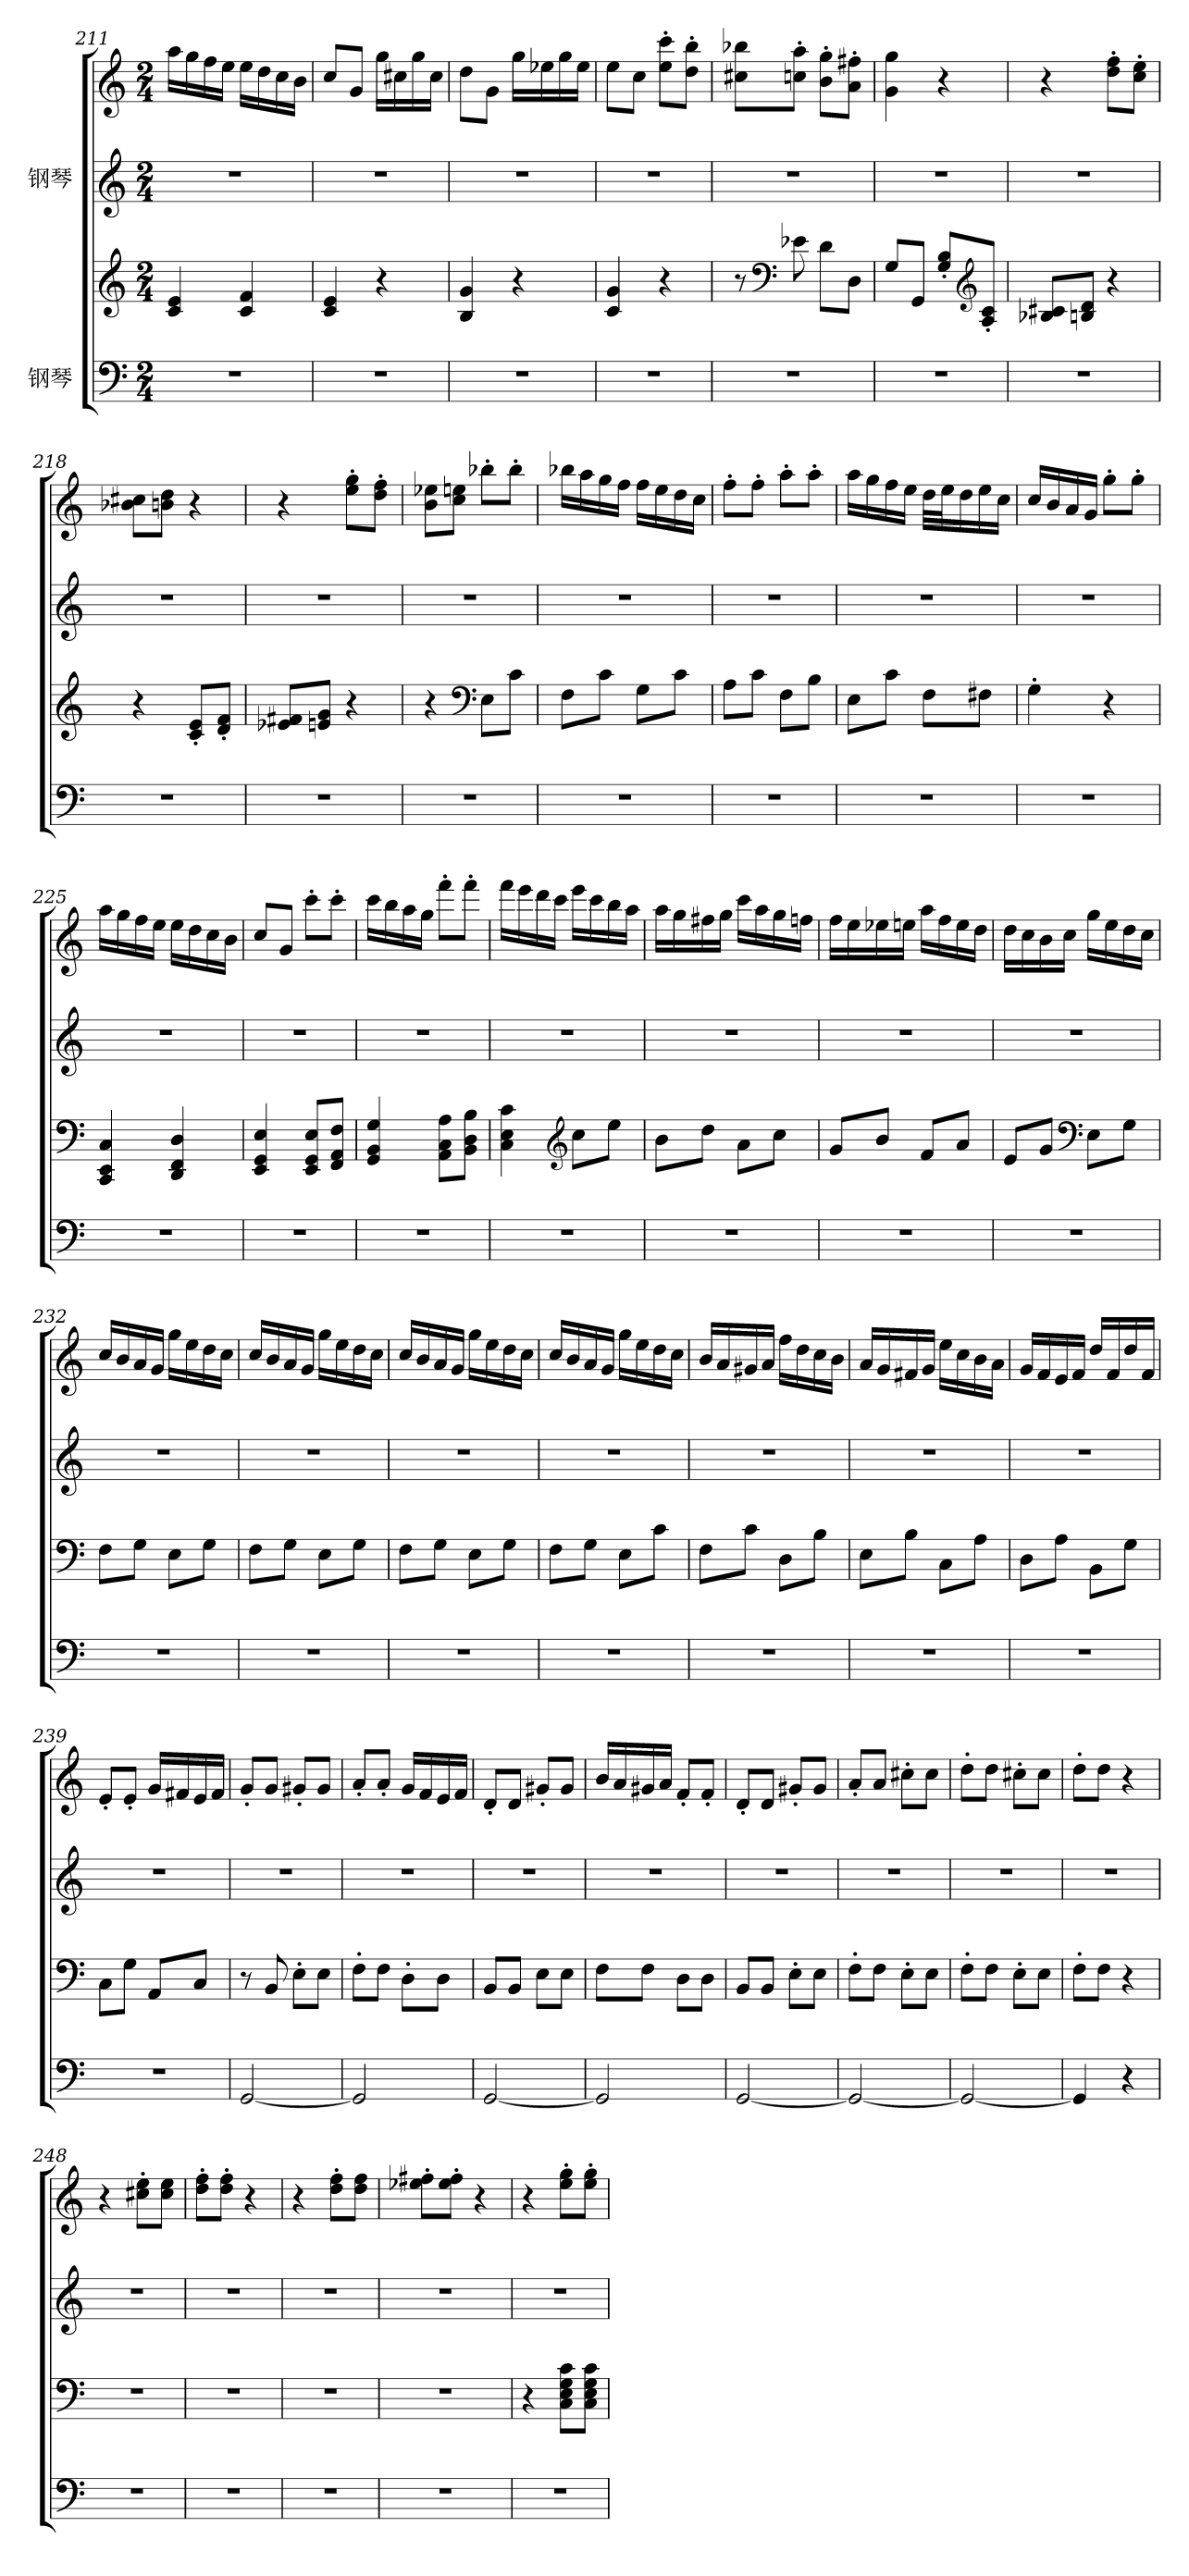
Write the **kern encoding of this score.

**kern	**kern	**kern	**kern
*part2	*part2	*part1	*part1
*staff4	*staff3	*staff2	*staff1
*I"钢琴	*	*I"钢琴	*
!!LO:PB:g=z
*clefF4	*clefG2	*clefG2	*clefG2
*k[]	*k[]	*k[]	*k[]
*M2/4	*M2/4	*M2/4	*M2/4
=211	=211	=211	=211
2r	4c/ 4e/	2r	16aa\LL
.	.	.	16gg\
.	.	.	16ff\
.	.	.	16ee\JJ
.	4c/ 4f/	.	16ee\LL
.	.	.	16dd\
.	.	.	16cc\
.	.	.	16b\JJ
=212	=212	=212	=212
2r	4c/ 4e/	2r	8cc/L
.	.	.	8g/J
.	4r	.	16gg\LL
.	.	.	16cc#X\
.	.	.	16gg\
.	.	.	16cc#\JJ
=213	=213	=213	=213
2r	4B/ 4g/	2r	8dd\L
.	.	.	8g\J
.	4r	.	16gg\LL
.	.	.	16ee-X\
.	.	.	16gg\
.	.	.	16ee-\JJ
=214	=214	=214	=214
2r	4c/ 4g/	2r	8ee\L
.	.	.	8cc\J
.	4r	.	8ee\' 8ccc\'L
.	.	.	8dd\' 8bb\'J
=215	=215	=215	=215
2r	8r	2r	8cc#X\ 8bb-X\L
*	*clefF4	*	*
.	8e-X\	.	8ccn\' 8aa\'J
.	8d\L	.	8b\' 8gg\'L
.	8D\J	.	8a\' 8ff#X\'J
!!LO:LB:g=z
=216	=216	=216	=216
2r	8G/L	2r	4g\ 4gg\
.	8GG/J	.	.
.	8G/' 8B/'L	.	4r
*	*clefG2	*	*
.	8A/' 8c/'J	.	.
=217	=217	=217	=217
2r	8B-X/ 8c#X/L	2r	4r
.	8Bn/ 8d/J	.	.
.	4r	.	8dd\' 8ff\'L
.	.	.	8cc\' 8ee\'J
=218	=218	=218	=218
2r	4r	2r	8b-X\ 8cc#X\L
.	.	.	8bn\ 8dd\J
.	8c/' 8e/'L	.	4r
.	8d/' 8f/'J	.	.
=219	=219	=219	=219
2r	8e-X/ 8f#X/L	2r	4r
.	8en/ 8g/J	.	.
.	4r	.	8ee\' 8gg\'L
.	.	.	8dd\' 8ff\'J
=220	=220	=220	=220
2r	4r	2r	8b\ 8ee-X\L
.	.	.	8cc\ 8een\J
*	*clefF4	*	*
.	8E\L	.	8bb-X'\L
.	8c\J	.	8bb-'\J
=221	=221	=221	=221
2r	8F\L	2r	16bb-X\LL
.	.	.	16aa\
.	8c\J	.	16gg\
.	.	.	16ff\JJ
.	8G\L	.	16ff\LL
.	.	.	16ee\
.	8c\J	.	16dd\
.	.	.	16cc\JJ
!!LO:LB:g=z
=222	=222	=222	=222
2r	8A\L	2r	8ff'\L
.	8c\J	.	8ff'\J
.	8F\L	.	8aa'\L
.	8B\J	.	8aa'\J
=223	=223	=223	=223
2r	8E\L	2r	16aa\LL
.	.	.	16gg\
.	8c\J	.	16ff\
.	.	.	16ee\JJ
.	8F\L	.	32dd\LLL
.	.	.	32ee\J
.	.	.	16dd\
.	8F#X\J	.	16ee\
.	.	.	16cc\JJ
=224	=224	=224	=224
2r	4G'\	2r	16cc/LL
.	.	.	16b/
.	.	.	16a/
.	.	.	16g/JJ
.	4r	.	8gg'\L
.	.	.	8gg'\J
=225	=225	=225	=225
2r	4CC/ 4EE/ 4C/	2r	16aa\LL
.	.	.	16gg\
.	.	.	16ff\
.	.	.	16ee\JJ
.	4DD/ 4FF/ 4D/	.	16ee\LL
.	.	.	16dd\
.	.	.	16cc\
.	.	.	16b\JJ
=226	=226	=226	=226
2r	4EE/ 4GG/ 4E/	2r	8cc/L
.	.	.	8g/J
.	8EE/ 8GG/ 8E/L	.	8ccc'\L
.	8FF/ 8AA/ 8F/J	.	8ccc'\J
=227	=227	=227	=227
2r	4GG/ 4BB/ 4G/	2r	16ccc\LL
.	.	.	16bb\
.	.	.	16aa\
.	.	.	16gg\JJ
.	8AA\ 8C\ 8A\L	.	8fff'\L
.	8BB\ 8D\ 8B\J	.	8fff'\J
!!LO:PB:g=z
=228	=228	=228	=228
2r	4C\ 4E\ 4c\	2r	16fff\LL
.	.	.	16eee\
.	.	.	16ddd\
.	.	.	16ccc\JJ
*	*clefG2	*	*
.	8cc\L	.	16eee\LL
.	.	.	16ccc\
.	8ee\J	.	16bb\
.	.	.	16aa\JJ
=229	=229	=229	=229
2r	8b\L	2r	16aa\LL
.	.	.	16gg\
.	8dd\J	.	16ff#X\
.	.	.	16gg\JJ
.	8a\L	.	16ccc\LL
.	.	.	16aa\
.	8cc\J	.	16gg\
.	.	.	16ffn\JJ
=230	=230	=230	=230
2r	8g/L	2r	16ff\LL
.	.	.	16ee\
.	8b/J	.	16ee-X\
.	.	.	16een\JJ
.	8f/L	.	16aa\LL
.	.	.	16ff\
.	8a/J	.	16ee\
.	.	.	16dd\JJ
=231	=231	=231	=231
2r	8e/L	2r	16dd\LL
.	.	.	16cc\
.	8g/J	.	16b\
.	.	.	16cc\JJ
*	*clefF4	*	*
.	8E\L	.	16gg\LL
.	.	.	16ee\
.	8G\J	.	16dd\
.	.	.	16cc\JJ
!!LO:LB:g=z
=232	=232	=232	=232
2r	8F\L	2r	16cc/LL
.	.	.	16b/
.	8G\J	.	16a/
.	.	.	16g/JJ
.	8E\L	.	16gg\LL
.	.	.	16ee\
.	8G\J	.	16dd\
.	.	.	16cc\JJ
=233	=233	=233	=233
2r	8F\L	2r	16cc/LL
.	.	.	16b/
.	8G\J	.	16a/
.	.	.	16g/JJ
.	8E\L	.	16gg\LL
.	.	.	16ee\
.	8G\J	.	16dd\
.	.	.	16cc\JJ
=234	=234	=234	=234
2r	8F\L	2r	16cc/LL
.	.	.	16b/
.	8G\J	.	16a/
.	.	.	16g/JJ
.	8E\L	.	16gg\LL
.	.	.	16ee\
.	8G\J	.	16dd\
.	.	.	16cc\JJ
=235	=235	=235	=235
2r	8F\L	2r	16cc/LL
.	.	.	16b/
.	8G\J	.	16a/
.	.	.	16g/JJ
.	8E\L	.	16gg\LL
.	.	.	16ee\
.	8c\J	.	16dd\
.	.	.	16cc\JJ
=236	=236	=236	=236
2r	8F\L	2r	16b/LL
.	.	.	16a/
.	8c\J	.	16g#X/
.	.	.	16a/JJ
.	8D\L	.	16ff\LL
.	.	.	16dd\
.	8B\J	.	16cc\
.	.	.	16b\JJ
!!LO:LB:g=z
=237	=237	=237	=237
2r	8E\L	2r	16a/LL
.	.	.	16g/
.	8B\J	.	16f#X/
.	.	.	16g/JJ
.	8C\L	.	16ee\LL
.	.	.	16cc\
.	8A\J	.	16b\
.	.	.	16a\JJ
=238	=238	=238	=238
2r	8D\L	2r	16g/LL
.	.	.	16f/
.	8A\J	.	16e/
.	.	.	16f/JJ
.	8BB\L	.	16dd/LL
.	.	.	16f/
.	8G\J	.	16dd/
.	.	.	16f/JJ
=239	=239	=239	=239
2r	8C\L	2r	8e'/L
.	8G\J	.	8e'/J
.	8AA/L	.	16g/LL
.	.	.	16f#X/
.	8C/J	.	16e/
.	.	.	16f#/JJ
=240	=240	=240	=240
[2GG/	8r	2r	8g'/L
.	8BB/	.	8g/J
.	8E'\L	.	8g#X'/L
.	8E\J	.	8g#/J
=241	=241	=241	=241
2GG/]	8F'\L	2r	8a'/L
.	8F\J	.	8a'/J
.	8D'\L	.	16g/LL
.	.	.	16f/
.	8D\J	.	16e/
.	.	.	16f/JJ
=242	=242	=242	=242
[2GG/	8BB/L	2r	8d'/L
.	8BB/J	.	8d/J
.	8E\L	.	8g#X'/L
.	8E\J	.	8g#/J
!!LO:PB:g=z
=243	=243	=243	=243
2GG/]	8F\L	2r	16b/LL
.	.	.	16a/
.	8F\J	.	16g#X/
.	.	.	16a/JJ
.	8D\L	.	8f'/L
.	8D\J	.	8f'/J
=244	=244	=244	=244
[2GG/	8BB/L	2r	8d'/L
.	8BB/J	.	8d/J
.	8E'\L	.	8g#X'/L
.	8E\J	.	8g#/J
=245	=245	=245	=245
2GG/_	8F'\L	2r	8a'/L
.	8F\J	.	8a/J
.	8E'\L	.	8cc#X'\L
.	8E\J	.	8cc#\J
=246	=246	=246	=246
2GG/_	8F'\L	2r	8dd'\L
.	8F\J	.	8dd\J
.	8E'\L	.	8cc#X'\L
.	8E\J	.	8cc#\J
=247	=247	=247	=247
4GG/]	8F'\L	2r	8dd'\L
.	8F\J	.	8dd\J
4r	4r	.	4r
=248	=248	=248	=248
2r	2r	2r	4r
.	.	.	8cc#X\' 8ee\'L
.	.	.	8cc#\ 8ee\J
=249	=249	=249	=249
2r	2r	2r	8dd\' 8ff\'L
.	.	.	8dd\' 8ff\'J
.	.	.	4r
=250	=250	=250	=250
2r	2r	2r	4r
.	.	.	8dd\' 8ff\'L
.	.	.	8dd\ 8ff\J
!!LO:LB:g=z
=251	=251	=251	=251
2r	2r	2r	8ee-X\' 8ff#X\'L
.	.	.	8ee-\' 8ff#\'J
.	.	.	4r
=252	=252	=252	=252
2r	4r	2r	4r
.	8C\ 8E\ 8G\ 8c\L	.	8ee\' 8gg\'L
.	8C\ 8E\ 8G\ 8c\J	.	8ee\' 8gg\'J
=	=	=	=
*-	*-	*-	*-
